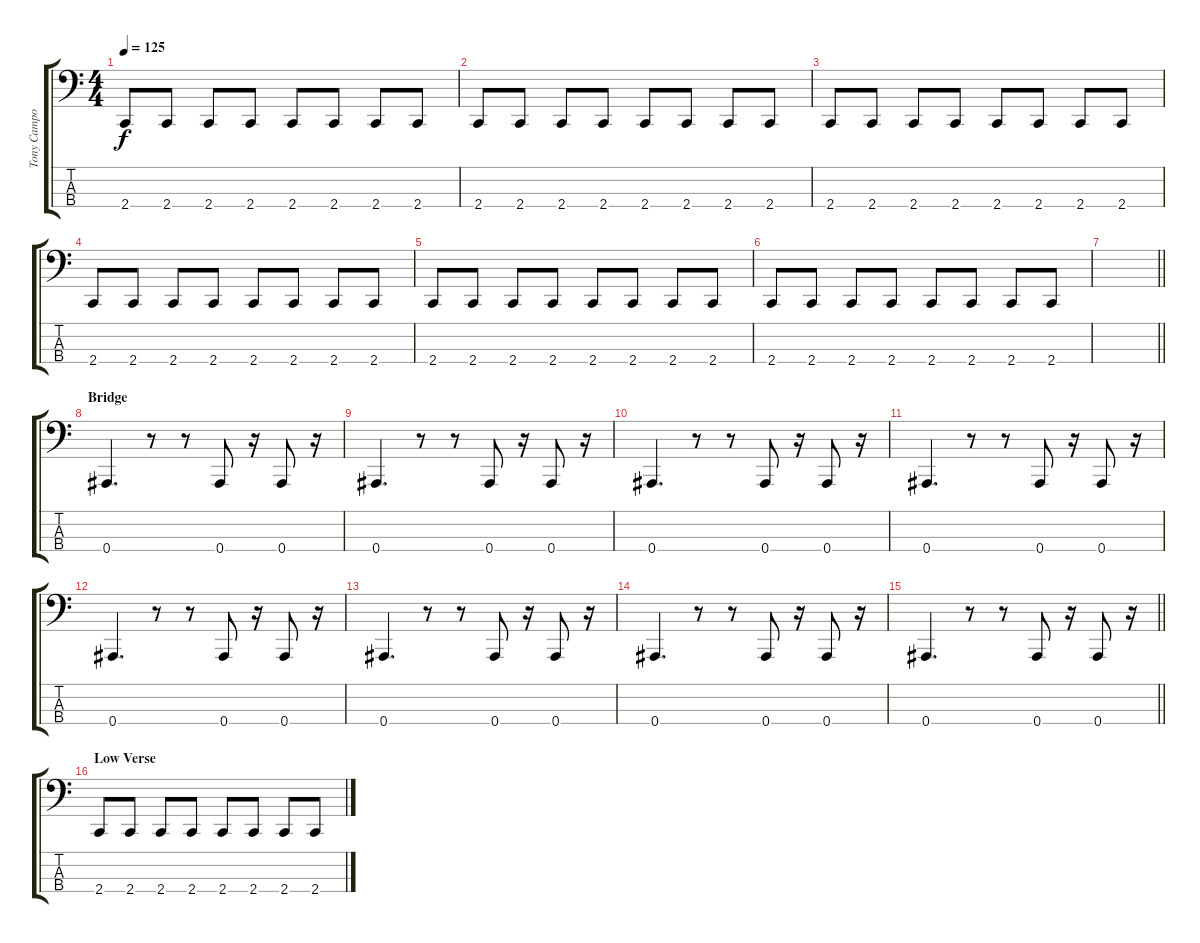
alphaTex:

\track ("Tony Campos" "Tony Campo") {instrument electricbassfinger}
\staff {score tabs}
\tuning (Eb2 Bb1 F1 Bb0) {hide}
\ts (4 4)
\tempo 125
\clef f4
\ks c
2.4.8{dy f} 2.4.8 2.4.8 2.4.8 2.4.8 2.4.8 2.4.8 2.4.8 |
2.4.8 2.4.8 2.4.8 2.4.8 2.4.8 2.4.8 2.4.8 2.4.8 |
2.4.8 2.4.8 2.4.8 2.4.8 2.4.8 2.4.8 2.4.8 2.4.8 |
2.4.8 2.4.8 2.4.8 2.4.8 2.4.8 2.4.8 2.4.8 2.4.8 |
2.4.8 2.4.8 2.4.8 2.4.8 2.4.8 2.4.8 2.4.8 2.4.8 |
2.4.8 2.4.8 2.4.8 2.4.8 2.4.8 2.4.8 2.4.8 2.4.8 |
\barLineRight lightlight
|
\section ("" "Bridge")
0.4.4{d} r.8 r.8 0.4.8 r.16 0.4.8 r.16 |
0.4.4{d} r.8 r.8 0.4.8 r.16 0.4.8 r.16 |
0.4.4{d} r.8 r.8 0.4.8 r.16 0.4.8 r.16 |
0.4.4{d} r.8 r.8 0.4.8 r.16 0.4.8 r.16 |
0.4.4{d} r.8 r.8 0.4.8 r.16 0.4.8 r.16 |
0.4.4{d} r.8 r.8 0.4.8 r.16 0.4.8 r.16 |
0.4.4{d} r.8 r.8 0.4.8 r.16 0.4.8 r.16 |
\barLineRight lightlight
0.4.4{d} r.8 r.8 0.4.8 r.16 0.4.8 r.16 |
\section ("" "Low Verse")
2.4.8{volume 3} 2.4.8 2.4.8 2.4.8 2.4.8 2.4.8 2.4.8 2.4.8
